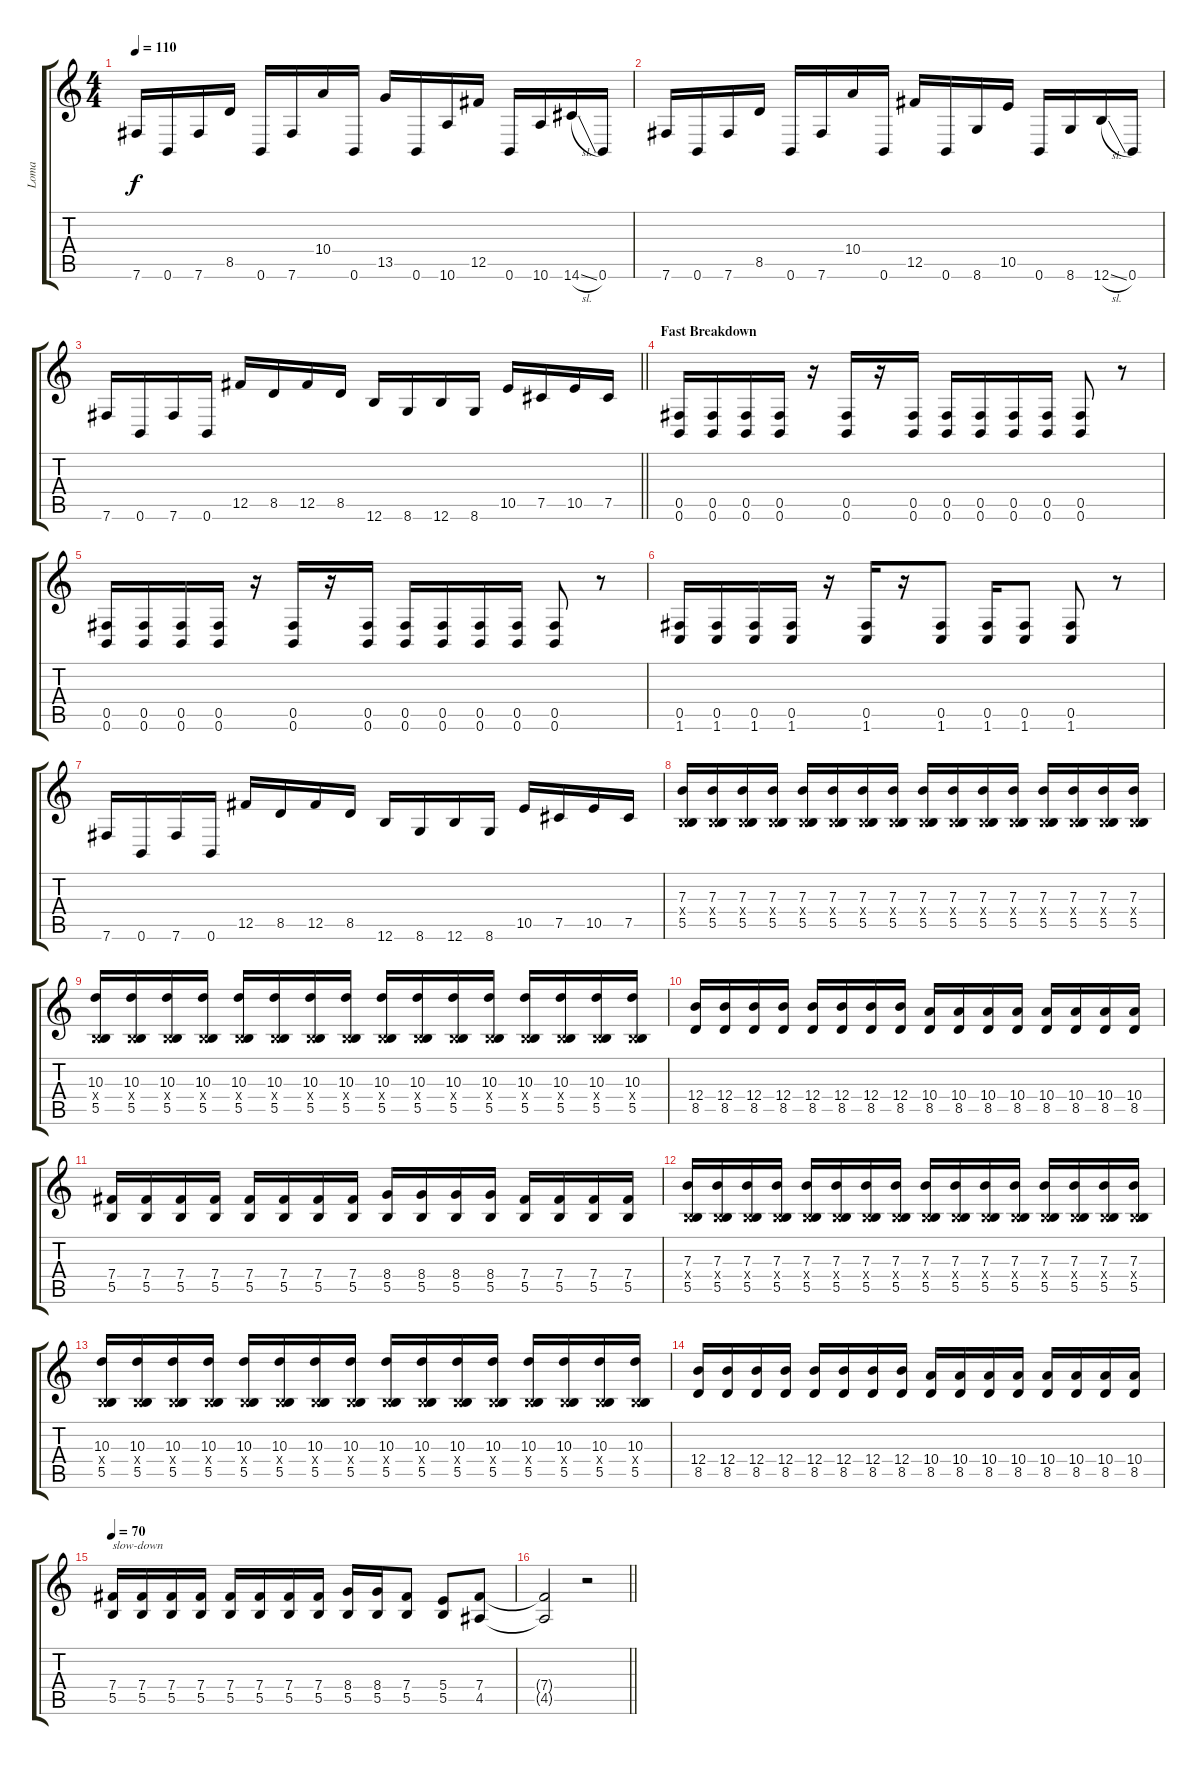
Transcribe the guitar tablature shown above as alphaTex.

\track ("Loma" "Loma") {instrument distortionguitar}
\staff {score tabs}
\tuning (Db4 Ab3 E3 B2 Gb2 B1) {hide}
\ts (4 4)
\tempo 110
\clef g2
\ks c
7.6.16{dy f} 0.6.16 7.6.16 8.5.16 0.6.16 7.6.16 10.4.16 0.6.16 13.5.16 0.6.16 10.6.16 12.5.16 0.6.16 10.6.16 14.6{sl}.16 0.6.16 |
7.6.16 0.6.16 7.6.16 8.5.16 0.6.16 7.6.16 10.4.16 0.6.16 12.5.16 0.6.16 8.6.16 10.5.16 0.6.16 8.6.16 12.6{sl}.16 0.6.16 |
\barLineRight lightlight
7.6.16 0.6.16 7.6.16 0.6.16 12.5.16 8.5.16 12.5.16 8.5.16 12.6.16 8.6.16 12.6.16 8.6.16 10.5.16 7.5.16 10.5.16 7.5.16 |
\section ("" "Fast Breakdown")
(0.5 0.6).16 (0.5 0.6).16 (0.5 0.6).16 (0.5 0.6).16 r.16 (0.5 0.6).16 r.16 (0.5 0.6).16 (0.5 0.6).16 (0.5 0.6).16 (0.5 0.6).16 (0.5 0.6).16 (0.5 0.6).8 r.8 |
(0.5 0.6).16 (0.5 0.6).16 (0.5 0.6).16 (0.5 0.6).16 r.16 (0.5 0.6).16 r.16 (0.5 0.6).16 (0.5 0.6).16 (0.5 0.6).16 (0.5 0.6).16 (0.5 0.6).16 (0.5 0.6).8 r.8 |
(0.5 1.6).16 (0.5 1.6).16 (0.5 1.6).16 (0.5 1.6).16 r.16 (0.5 1.6).16 r.16 (0.5 1.6).8 (0.5 1.6).16 (0.5 1.6).8 (0.5 1.6).8 r.8 |
7.6.16 0.6.16 7.6.16 0.6.16 12.5.16 8.5.16 12.5.16 8.5.16 12.6.16 8.6.16 12.6.16 8.6.16 10.5.16 7.5.16 10.5.16 7.5.16 |
(7.3 0.4{x} 5.5).16 (7.3 0.4{x} 5.5).16 (7.3 0.4{x} 5.5).16 (7.3 0.4{x} 5.5).16 (7.3 0.4{x} 5.5).16 (7.3 0.4{x} 5.5).16 (7.3 0.4{x} 5.5).16 (7.3 0.4{x} 5.5).16 (7.3 0.4{x} 5.5).16 (7.3 0.4{x} 5.5).16 (7.3 0.4{x} 5.5).16 (7.3 0.4{x} 5.5).16 (7.3 0.4{x} 5.5).16 (7.3 0.4{x} 5.5).16 (7.3 0.4{x} 5.5).16 (7.3 0.4{x} 5.5).16 |
(10.3 0.4{x} 5.5).16 (10.3 0.4{x} 5.5).16 (10.3 0.4{x} 5.5).16 (10.3 0.4{x} 5.5).16 (10.3 0.4{x} 5.5).16 (10.3 0.4{x} 5.5).16 (10.3 0.4{x} 5.5).16 (10.3 0.4{x} 5.5).16 (10.3 0.4{x} 5.5).16 (10.3 0.4{x} 5.5).16 (10.3 0.4{x} 5.5).16 (10.3 0.4{x} 5.5).16 (10.3 0.4{x} 5.5).16 (10.3 0.4{x} 5.5).16 (10.3 0.4{x} 5.5).16 (10.3 0.4{x} 5.5).16 |
(12.4 8.5).16 (12.4 8.5).16 (12.4 8.5).16 (12.4 8.5).16 (12.4 8.5).16 (12.4 8.5).16 (12.4 8.5).16 (12.4 8.5).16 (10.4 8.5).16 (10.4 8.5).16 (10.4 8.5).16 (10.4 8.5).16 (10.4 8.5).16 (10.4 8.5).16 (10.4 8.5).16 (10.4 8.5).16 |
(7.4 5.5).16 (7.4 5.5).16 (7.4 5.5).16 (7.4 5.5).16 (7.4 5.5).16 (7.4 5.5).16 (7.4 5.5).16 (7.4 5.5).16 (8.4 5.5).16 (8.4 5.5).16 (8.4 5.5).16 (8.4 5.5).16 (7.4 5.5).16 (7.4 5.5).16 (7.4 5.5).16 (7.4 5.5).16 |
(7.3 0.4{x} 5.5).16 (7.3 0.4{x} 5.5).16 (7.3 0.4{x} 5.5).16 (7.3 0.4{x} 5.5).16 (7.3 0.4{x} 5.5).16 (7.3 0.4{x} 5.5).16 (7.3 0.4{x} 5.5).16 (7.3 0.4{x} 5.5).16 (7.3 0.4{x} 5.5).16 (7.3 0.4{x} 5.5).16 (7.3 0.4{x} 5.5).16 (7.3 0.4{x} 5.5).16 (7.3 0.4{x} 5.5).16 (7.3 0.4{x} 5.5).16 (7.3 0.4{x} 5.5).16 (7.3 0.4{x} 5.5).16 |
(10.3 0.4{x} 5.5).16 (10.3 0.4{x} 5.5).16 (10.3 0.4{x} 5.5).16 (10.3 0.4{x} 5.5).16 (10.3 0.4{x} 5.5).16 (10.3 0.4{x} 5.5).16 (10.3 0.4{x} 5.5).16 (10.3 0.4{x} 5.5).16 (10.3 0.4{x} 5.5).16 (10.3 0.4{x} 5.5).16 (10.3 0.4{x} 5.5).16 (10.3 0.4{x} 5.5).16 (10.3 0.4{x} 5.5).16 (10.3 0.4{x} 5.5).16 (10.3 0.4{x} 5.5).16 (10.3 0.4{x} 5.5).16 |
(12.4 8.5).16 (12.4 8.5).16 (12.4 8.5).16 (12.4 8.5).16 (12.4 8.5).16 (12.4 8.5).16 (12.4 8.5).16 (12.4 8.5).16 (10.4 8.5).16 (10.4 8.5).16 (10.4 8.5).16 (10.4 8.5).16 (10.4 8.5).16 (10.4 8.5).16 (10.4 8.5).16 (10.4 8.5).16 |
\tempo 70
(7.4 5.5).16{txt "slow-down"} (7.4 5.5).16 (7.4 5.5).16 (7.4 5.5).16 (7.4 5.5).16 (7.4 5.5).16 (7.4 5.5).16 (7.4 5.5).16 (8.4 5.5).16 (8.4 5.5).16 (7.4 5.5).8{volume 10} (5.4 5.5).8 (7.4 4.5).8 |
\barLineRight lightlight
(7.4{t} 4.5{t}).2 r.2
